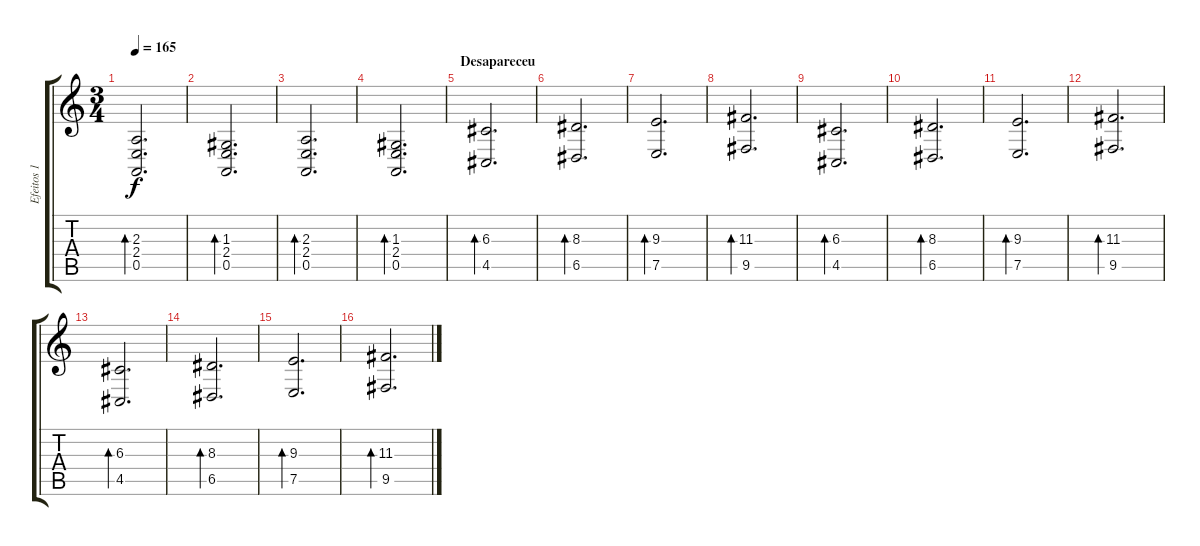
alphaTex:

\track ("Efeitos 1" "Efeitos 1") {instrument electricpiano1}
\staff {score tabs}
\tuning (E4 B3 G3 D3 A2 E2) {hide}
\ts (3 4)
\tempo 165
\clef g2
\ks c
(2.3 2.4 0.5).2{d bd 120 dy f} |
(1.3 2.4 0.5).2{d bd 120} |
(2.3 2.4 0.5).2{d bd 120} |
(1.3 2.4 0.5).2{d bd 120} |
\section ("" "Desapareceu")
(6.3 4.5).2{d bd 120} |
(8.3 6.5).2{d bd 120} |
(9.3 7.5).2{d bd 120} |
(11.3 9.5).2{d bd 120} |
(6.3 4.5).2{d bd 120} |
(8.3 6.5).2{d bd 120} |
(9.3 7.5).2{d bd 120} |
(11.3 9.5).2{d bd 120} |
(6.3 4.5).2{d bd 120} |
(8.3 6.5).2{d bd 120} |
(9.3 7.5).2{d bd 120} |
(11.3 9.5).2{d bd 120}
